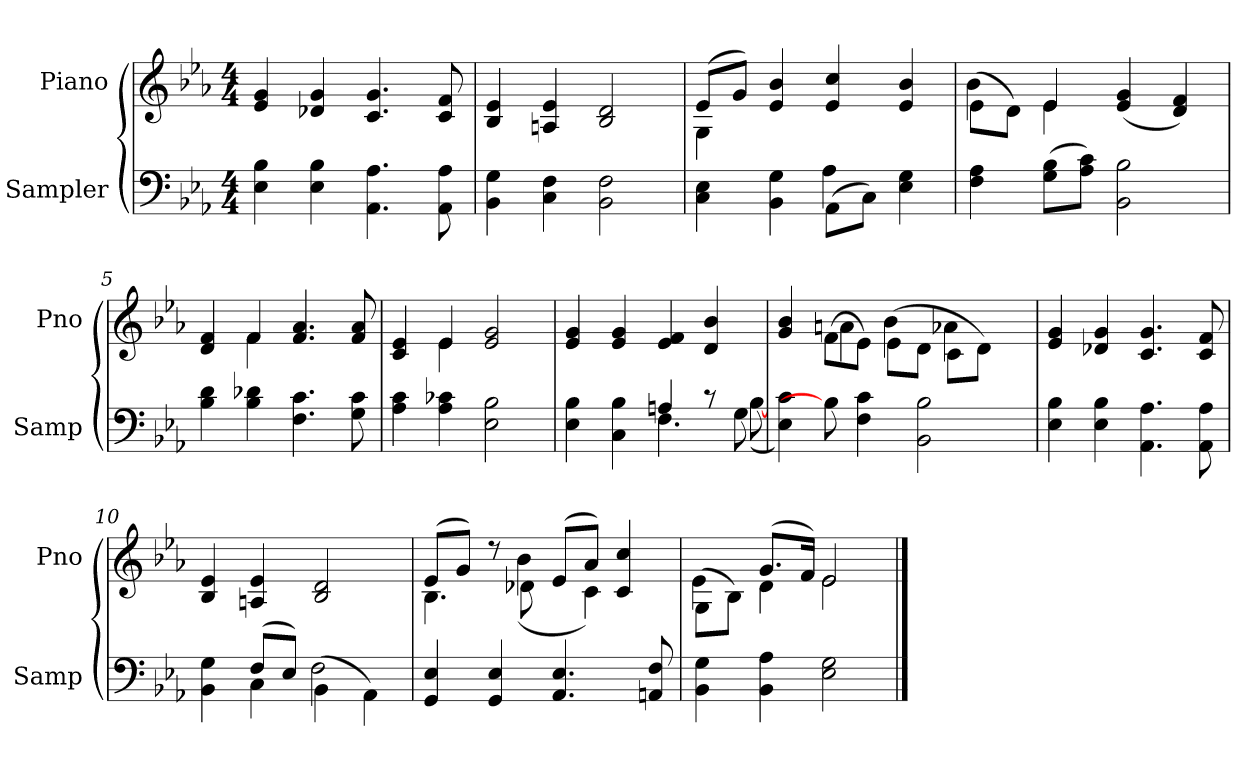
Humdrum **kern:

**kern	**kern
*part2	*part1
*staff2	*staff1
*I"Sampler	*I"Piano
*I'Samp	*I'Pno
*clefF4	*clefG2
*k[b-e-a-]	*k[b-e-a-]
*E-:	*E-:
*M4/4	*M4/4
=1	=1
4E- 4B-	4e- 4g
4E- 4B-	4d-X 4g
4.AA- 4.A-	4.c 4.g
8AA- 8A-	8c 8f
=2	=2
4BB- 4G	4B- 4e-
4C 4F	4An 4e-
2BB- 2F	2B- 2d
=3	=3
*^	*^
4C 4E-	2ryy	(8e-/L	4G
.	.	8g/J)	.
4BB- 4G	.	4e- 4b-	2.ryy
(8AA-\L	4A-	4e- 4cc	.
8C\J)	.	.	.
4E- 4G	4ryy	4e- 4b-	.
*v	*v	*	*
=4	=4	=4
4F 4A-	(8e-\L	4b-
.	8d\J)	.
(8G\ 8B-\L	4e-/	4e-
8A-\ 8c\J)	.	.
2BB- 2B-	(4e- 4g	2ryy
.	4d 4f)	.
=5	=5	=5
4B- 4d	4d 4f	4ryy
4B- 4d-X	4f/	4f
4.F 4.c	4.f 4.a-	2ryy
8G 8c	8f 8a-	.
=6	=6	=6
4A- 4c	4c 4e-	4ryy
4A- 4c-X	4e-/	4e-
2E- 2B-	2e- 2g	2ryy
*	*v	*v
=7	=7
*^	*
4E- 4B-	2ryy	4e- 4g
4C 4B-	.	4e- 4g
4An/	4.F	4e- 4f
8r	.	4d 4b-
8G\	([8B-	.
*v	*v	*
=8	=8
*	*^
4E- 4c)	4g 4b-	4ryy
8B-]	(8f\L	4an
4F 4c	8e-\J)	.
.	(8e-\L	4b-
2BB- 2B-	8d\J	.
.	8c\L	4a-X
.	8d\J)	.
.	8ryy	8ryy
*	*v	*v
=9	=9
4E- 4B-	4e- 4g
4E- 4B-	4d-X 4g
4.AA- 4.A-	4.c 4.g
8AA- 8A-	8c 8f
=10	=10
*^	*
4BB- 4G	4ryy	4B- 4e-
(8F/L	4C	4An 4e-
8E-/J)	.	.
(4BB-\	2F	2B- 2d
4AA-\)	.	.
*v	*v	*
=11	=11
*	*^
4GG 4E-	(8e-/L	4.B-
.	8g/J)	.
4GG 4E-	8r	.
.	8d-X\	(4b-
4.AA- 4.E-	(8e-/L	.
.	8a-/J)	4c)
.	4c 4cc	.
8AAn 8F	.	8ryy
=12	=12	=12
4BB- 4G	(8G\L	4e-
.	8B-\J)	.
4BB- 4A-	(8.g/L	4d
.	16f/Jk)	.
2E- 2G	2e-/	2e-
*	*v	*v
==	==
*-	*-
